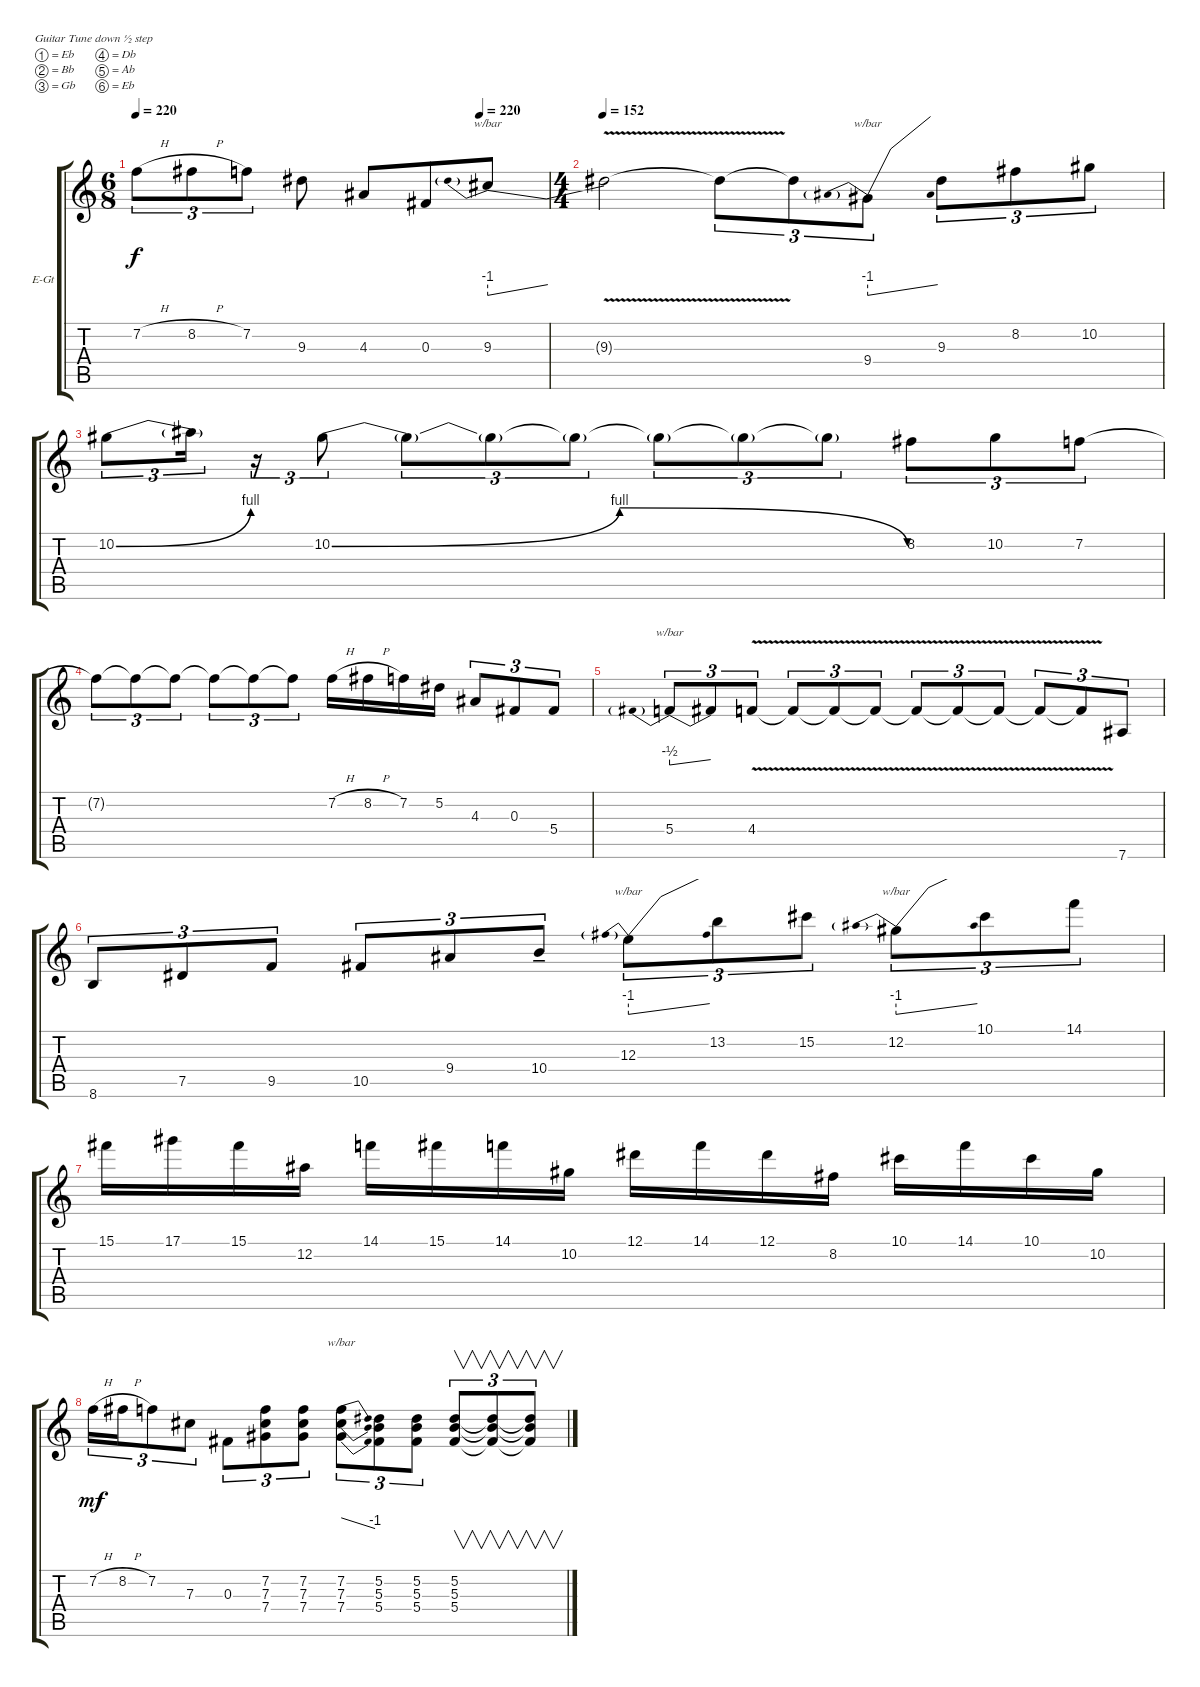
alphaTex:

\bracketExtendMode groupsimilarinstruments
\firstSystemTrackNameOrientation horizontal
\otherSystemsTrackNameOrientation horizontal
\track ("solo" "E-Gt") {solo instrument distortionguitar}
\staff {score tabs}
\tuning (Eb4 Bb3 Gb3 Db3 Ab2 Eb2)
\ts (6 8)
\tempo 220
\tempo (220 0.833333)
\clef g2
\ks c
7.2{h}.8{tu (3 2) dy f} 8.2{h}.8{tu (3 2)} 7.2.8{tu (3 2)} 9.3.8 4.3.8 0.3.8 9.3.8{tbe (predivedive default 0 -4 54.6 0)} |
\ts (4 4)
\tempo 152
9.3{v t}.2 9.3{t}.8{tu (3 2)} 9.3{t}.8{tu (3 2)} 9.4.8{tu (3 2) tbe (predivedive default 0 -4 52.8 0)} 9.3.8{tu (3 2)} 8.2.8{tu (3 2)} 10.2.8{tu (3 2)} |
10.2{be (bend 0 0 15 4)}.8{tu (3 2)} 10.2{t}.16{tu (3 2)} r.16{tu (3 2)} 10.2{be (bendrelease 0 0 10.2 4 30.599999999999998 4 59.4 0)}.8{tu (3 2)} 10.2{t}.8{tu (3 2)} 10.2{t}.8{tu (3 2)} 10.2{t}.8{tu (3 2)} 10.2{t}.8{tu (3 2)} 10.2{t}.8{tu (3 2)} 10.2{t}.8{tu (3 2)} 8.2.8{tu (3 2)} 10.2.8{tu (3 2)} 7.2.8{tu (3 2)} |
7.2{t}.8{tu (3 2)} 7.2{t}.8{tu (3 2)} 7.2{t}.8{tu (3 2)} 7.2{t}.8{tu (3 2)} 7.2{t}.8{tu (3 2)} 7.2{t}.8{tu (3 2)} 7.2{h}.16 8.2{h}.16 7.2.16 5.2.16 4.3.8{tu (3 2)} 0.3.8{tu (3 2)} 5.4.8{tu (3 2)} |
5.4.8{tu (3 2) tbe (predivedive default 0 -2 59.4 0)} 5.4{t}.8{tu (3 2)} 4.4{v}.8{tu (3 2)} 4.4{v t}.8{tu (3 2)} 4.4{v t}.8{tu (3 2)} 4.4{v t}.8{tu (3 2)} 4.4{v t}.8{tu (3 2)} 4.4{v t}.8{tu (3 2)} 4.4{v t}.8{tu (3 2)} 4.4{v t}.8{tu (3 2)} 4.4{v t}.8{tu (3 2)} 7.6.8{tu (3 2)} |
8.6.8{tu (3 2)} 7.5.8{tu (3 2)} 9.5.8{tu (3 2)} 10.5.8{tu (3 2)} 9.4.8{tu (3 2)} 10.4{ten}.8{tu (3 2)} 12.3.8{tu (3 2) tbe (predivedive default 0 -4 59.4 0)} 13.2.8{tu (3 2)} 15.2.8{tu (3 2)} 12.2.8{tu (3 2) tbe (predivedive default 0 -4 59.4 0)} 10.1.8{tu (3 2)} 14.1.8{tu (3 2)} |
15.1.16 17.1.16 15.1.16 12.2.16 14.1.16 15.1.16 14.1.16 10.2.16 12.1.16 14.1.16 12.1.16 8.2.16 10.1.16 14.1.16 10.1.16 10.2.16 |
7.2{h}.16{tu (3 2) dy mf} 8.2{h}.16{tu (3 2)} 7.2.8{tu (3 2)} 7.3.8{tu (3 2)} 0.3.8{tu (3 2)} (7.2 7.3 7.4).8{tu (3 2)} (7.2 7.3 7.4).8{tu (3 2)} (7.2 7.3 7.4).8{tu (3 2) tbe (dive default 28.799999999999997 0 60 -4)} (5.2 5.3 5.4).8{tu (3 2)} (5.2 5.3 5.4).8{tu (3 2)} (5.2 5.3 5.4).8{v tu (3 2)} (5.2{t} 5.3{t} 5.4{t}).8{v tu (3 2)} (5.2{t} 5.3{t} 5.4{t}).8{v tu (3 2)}
